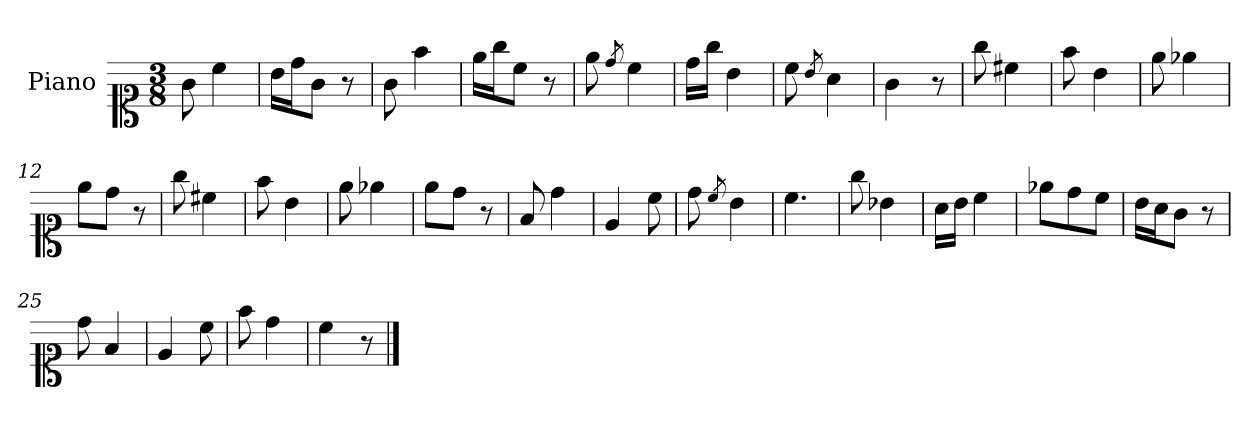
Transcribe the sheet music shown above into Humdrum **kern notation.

**kern
*part1
*staff1
*I"Piano
*I'Pno.
*clefC1
*k[]
*M3/8
=1
8g\
4cc\
=2
16b\LL
16dd\J
8g\J
8r
=3
8g\
4ff\
=4
16ee\LL
16gg\J
8cc\J
8r
=5
8ee\
8qdd/
4cc\
=6
16dd\LL
16gg\JJ
4b\
=7
8cc\
8qb/
4a\
=8
4g\
8r
=9
8gg\
4cc#X\
=10
8ff\
4b\
!!LO:LB:g=z
=11
8ee\
4ee-X\
=12
8ee\L
8dd\J
8r
=13
8gg\
4cc#X\
=14
8ff\
4b\
=15
8ee\
4ee-X\
=16
8ee\L
8dd\J
8r
=17
8f/
4dd\
=18
4e/
8cc\
=19
8dd\
8qcc/
4b\
=20
4.cc\
=21
8gg\
4b-X\
!!LO:LB:g=z
=22
16a\LL
16b\JJ
4cc\
=23
8ee-X\L
8dd\
8cc\J
=24
16b\LL
16a\J
8g\J
8r
=25
8dd\
4f/
=26
4e/
8cc\
=27
8ff\
4dd\
=28
4cc\
8r
==
*-
